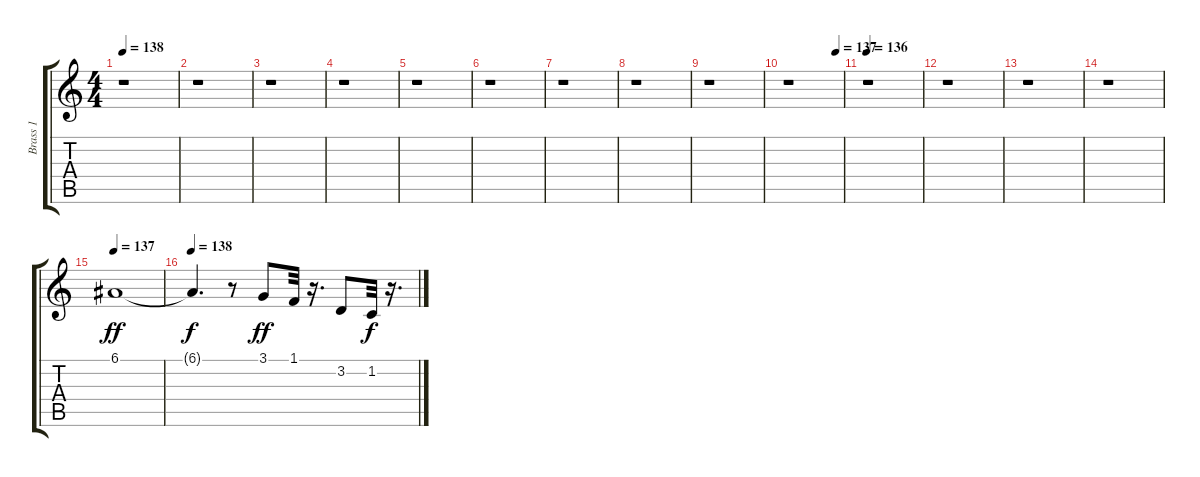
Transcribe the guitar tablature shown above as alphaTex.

\track ("Brass 1             " "Brass 1   ") {instrument brasssection}
\staff {score tabs}
\tuning (E4 B3 G3 D3 A2 E2) {hide}
\ts (4 4)
\tempo 138
\clef g2
\ks c
r.1{dy ff} |
r.1 |
r.1 |
r.1 |
r.1 |
r.1 |
r.1 |
r.1 |
r.1 |
\tempo (137 0.875)
r.1 |
\tempo 136
r.1 |
r.1 |
r.1 |
r.1 |
\tempo 137
6.1.1 |
\tempo 138
6.1{t}.4{d dy f} r.8 3.1.8{dy ff} 1.1.32 r.16{d} 3.2.8 1.2.32{dy f} r.16{d}
